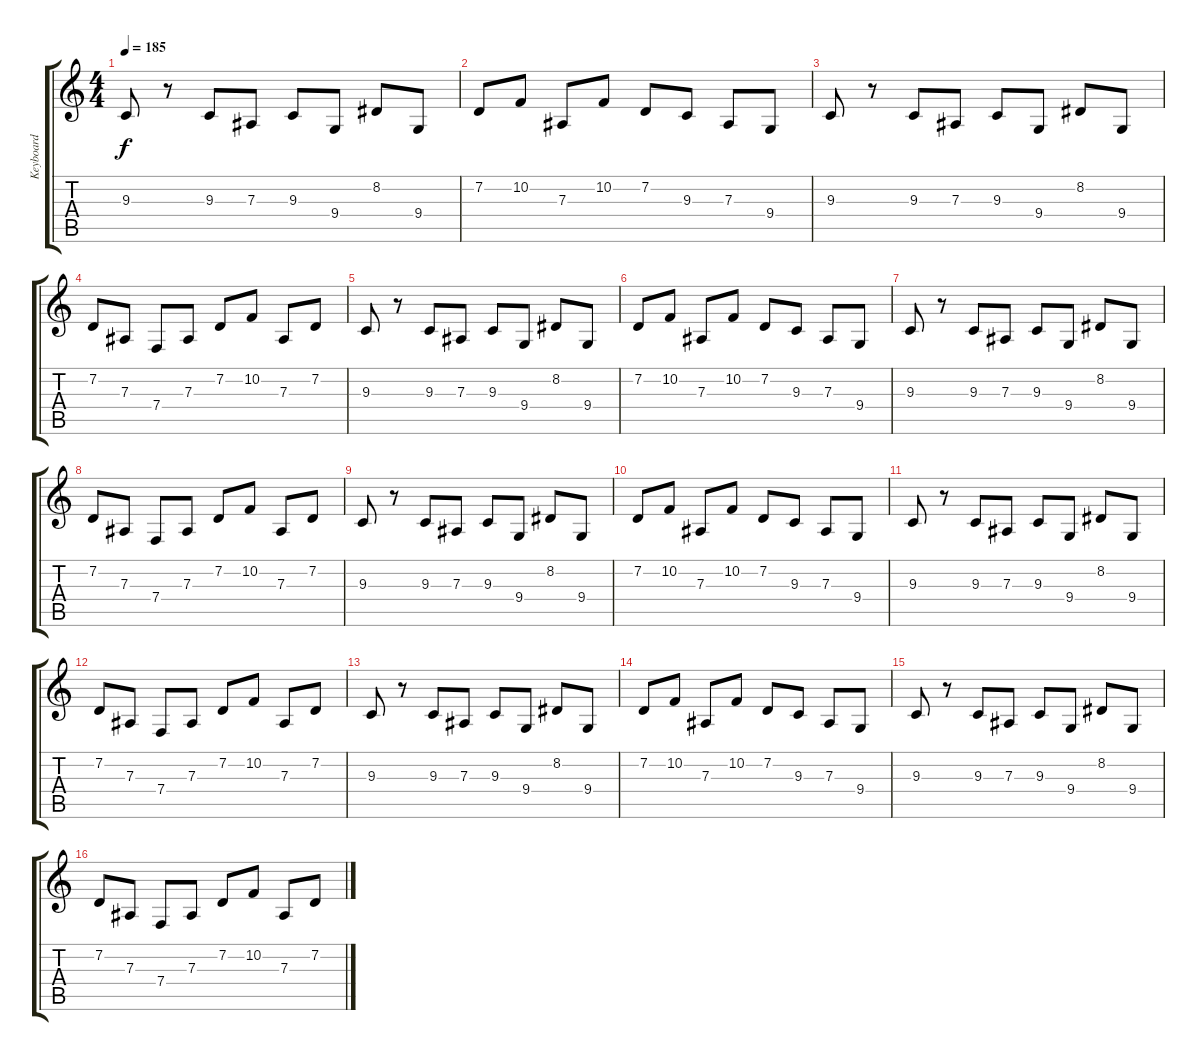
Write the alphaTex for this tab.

\track ("Keyboard" "Keyboard") {instrument stringensemble1}
\staff {score tabs}
\tuning (C4 G3 Eb3 Bb2 F2 C2) {hide}
\ts (4 4)
\tempo 185
\clef g2
\ks c
9.3.8{dy f} r.8 9.3.8 7.3.8 9.3.8 9.4.8 8.2.8 9.4.8 |
7.2.8 10.2.8 7.3.8 10.2.8 7.2.8 9.3.8 7.3.8 9.4.8 |
9.3.8 r.8 9.3.8 7.3.8 9.3.8 9.4.8 8.2.8 9.4.8 |
7.2.8 7.3.8 7.4.8 7.3.8 7.2.8 10.2.8 7.3.8 7.2.8 |
9.3.8 r.8 9.3.8 7.3.8 9.3.8 9.4.8 8.2.8 9.4.8 |
7.2.8 10.2.8 7.3.8 10.2.8 7.2.8 9.3.8 7.3.8 9.4.8 |
9.3.8 r.8 9.3.8 7.3.8 9.3.8 9.4.8 8.2.8 9.4.8 |
7.2.8 7.3.8 7.4.8 7.3.8 7.2.8 10.2.8 7.3.8 7.2.8 |
9.3.8 r.8 9.3.8 7.3.8 9.3.8 9.4.8 8.2.8 9.4.8 |
7.2.8 10.2.8 7.3.8 10.2.8 7.2.8 9.3.8 7.3.8 9.4.8 |
9.3.8 r.8 9.3.8 7.3.8 9.3.8 9.4.8 8.2.8 9.4.8 |
7.2.8 7.3.8 7.4.8 7.3.8 7.2.8 10.2.8 7.3.8 7.2.8 |
9.3.8 r.8 9.3.8 7.3.8 9.3.8 9.4.8 8.2.8 9.4.8 |
7.2.8 10.2.8 7.3.8 10.2.8 7.2.8 9.3.8 7.3.8 9.4.8 |
9.3.8 r.8 9.3.8 7.3.8 9.3.8 9.4.8 8.2.8 9.4.8 |
7.2.8 7.3.8 7.4.8 7.3.8 7.2.8 10.2.8 7.3.8 7.2.8
